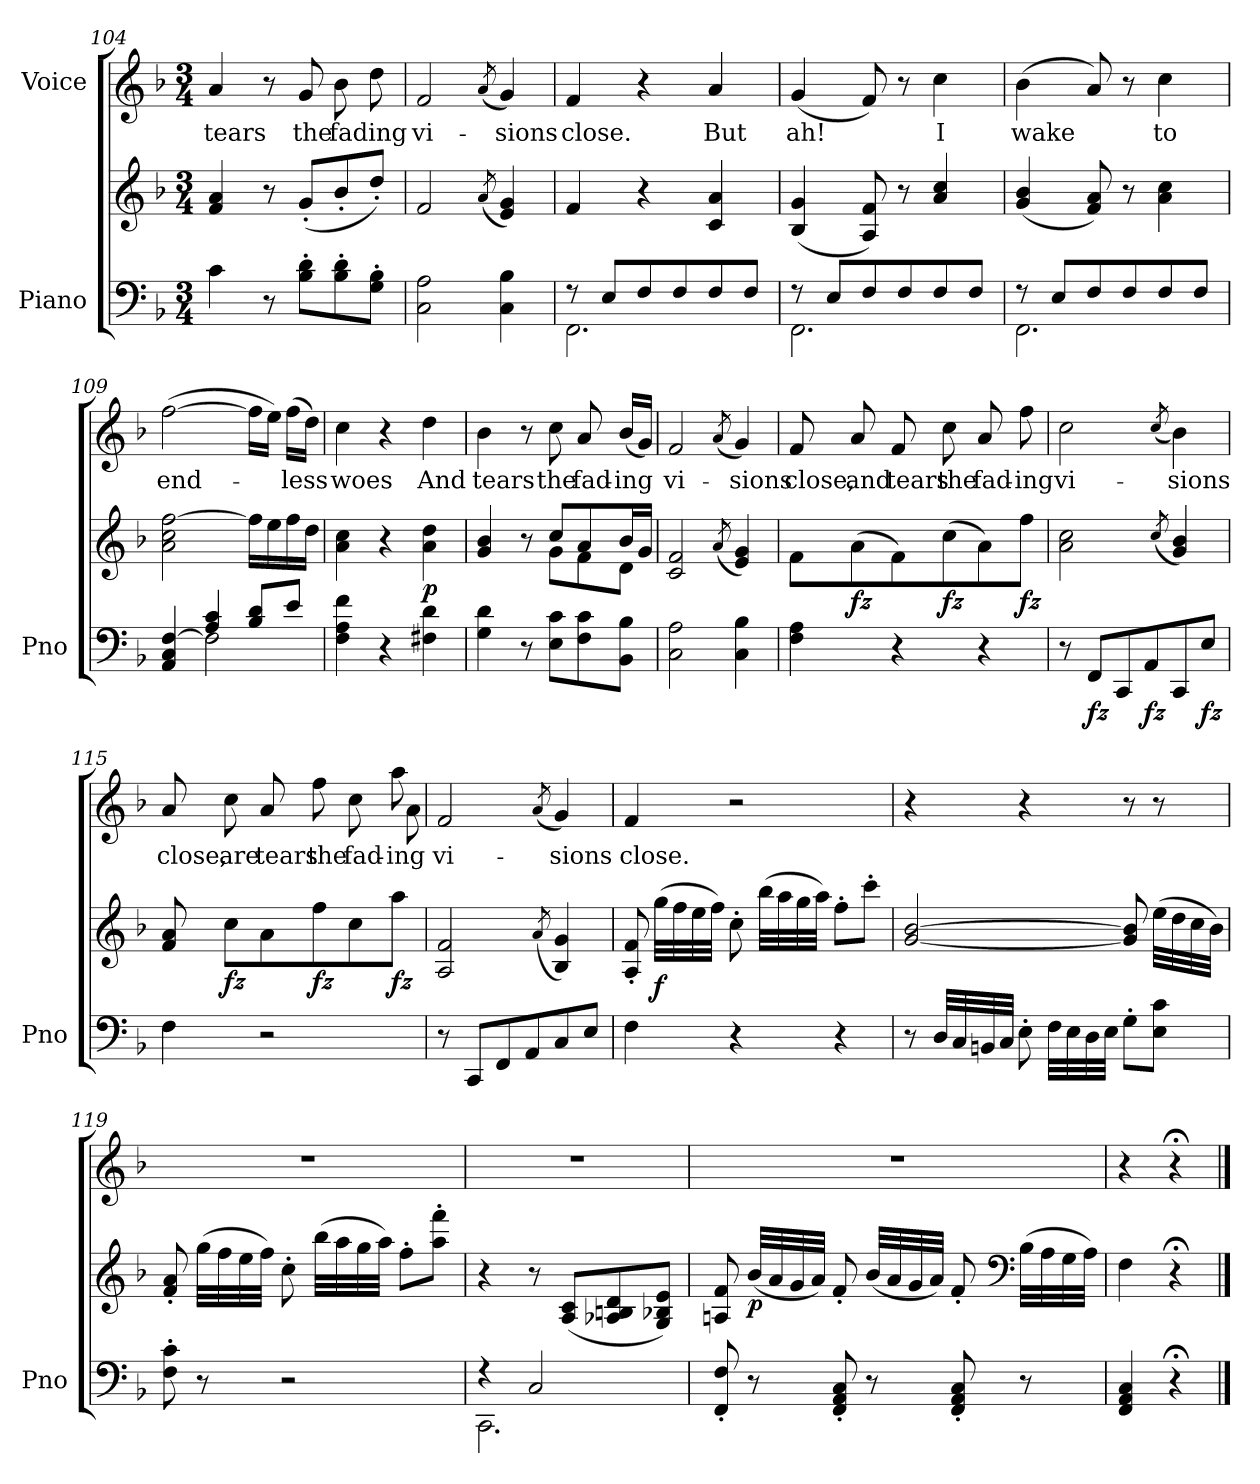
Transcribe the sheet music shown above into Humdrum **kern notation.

**kern	**kern	**dynam	**kern	**text
*part2	*part2	*part2	*part1	*part1
*staff3	*staff2	*staff2/3	*staff1	*staff1
*I"Piano	*	*	*I"Voice	*
*I'Pno	*	*	*	*
*clefF4	*clefG2	*	*clefG2	*
*k[b-]	*k[b-]	*	*k[b-]	*
*M3/4	*M3/4	*	*M3/4	*
=104	=104	=104	=104	=104
4c\	4f/ 4a/	.	4a/	tears
8r	8r	.	8r	.
8B-\' 8d\'L	(8g'/L	.	8g/	the
8B-\' 8d\'	8b-'/	.	8b-\	fading
8G\' 8B-\'J	8dd'/J)	.	8dd\	.
=105	=105	=105	=105	=105
2C\ 2A\	2f/	.	2f/	vi-
.	(8qa/	.	(8qa/	.
4C\ 4B-\	4e/ 4g/)	.	4g/)	-sions
=106	=106	=106	=106	=106
*^	*	*	*	*
8r	2.FF\	4f/	.	4f/	close.
8E/L	.	.	.	.	.
8F/	.	4r	.	4r	.
8F/	.	.	.	.	.
8F/	.	4c/ 4a/	.	4a/	But
8F/J	.	.	.	.	.
=107	=107	=107	=107	=107	=107
8r	2.FF\	(4B-/ 4g/	.	(4g/	ah!
8E/L	.	.	.	.	.
8F/	.	8A/ 8f/)	.	8f/)	.
8F/	.	8r	.	8r	.
8F/	.	4a/ 4cc/	.	4cc\	I
8F/J	.	.	.	.	.
=108	=108	=108	=108	=108	=108
8r	2.FF\	(4g/ 4b-/	.	(4b-\	wake
8E/L	.	.	.	.	.
8F/	.	8f/ 8a/)	.	8a/)	.
8F/	.	8r	.	8r	.
8F/	.	4a\ 4cc\	.	4cc\	to
8F/J	.	.	.	.	.
=109	=109	=109	=109	=109	=109
4AA/ 4C/ [<4F/	4ryy	2a\ 2cc\ [2ff\	.	([2ff\	end-
4A/ 4c/	2F\]	.	.	.	.
8B-/ 8d/L	.	16ff\LL]	.	16ff\LL]	.
.	.	16ee\	.	16ee\JJ)	.
8e/J	.	16ff\	.	(16ff\LL	less
.	.	16dd\JJ	.	16dd\JJ)	.
*v	*v	*	*	*	*
=110	=110	=110	=110	=110
4F\ 4A\ 4f\	4a\ 4cc\	.	4cc\	woes
4r	4r	.	4r	.
!	!	!LO:DY:b	!	!
4F#X\ 4d\	4a\ 4dd\	p	4dd\	And
=111	=111	=111	=111	=111
*	*^	*	*	*
4G\ 4d\	4g/ 4b-/	4.ryy	.	4b-\	tears
8r	8r	.	.	8r	.
8E\ 8c\L	8cc/L	8g\L	.	8cc\	the
8F\ 8c\	8a/	8f\	.	8a/	fad-
8BB-\ 8B-\J	16b-/L	8d\J	.	(16b-/LL	-ing
.	16g/JJ	.	.	16g/JJ)	.
*	*v	*v	*	*	*
=112	=112	=112	=112	=112
2C\ 2A\	2c/ 2f/	.	2f/	vi-
.	(8qa/	.	(8qa/	.
4C\ 4B-\	4e/ 4g/)	.	4g/)	-sions
=113	=113	=113	=113	=113
4F\ 4A\	8f\L	.	8f/	close,
!	!	!LO:DY:b	!	!
.	(8a\	fz	8a/	and
4r	8f\)	.	8f/	tears
!	!	!LO:DY:b	!	!
.	(8cc\	fz	8cc\	the
4r	8a\)	.	8a/	fad-
!	!	!LO:DY:b	!	!
.	8ff\J	fz	8ff\	-ing
=114	=114	=114	=114	=114
8r	2a\ 2cc\	.	2cc\	vi-
!	!	!LO:DY:b=2	!	!
8FF/L	.	fz	.	.
8CC/	.	.	.	.
!	!	!LO:DY:b=2	!	!
8AA/	.	fz	.	.
.	(8qcc/	.	(8qcc/	.
8CC/	4g/ 4b-/)	.	4b-\)	-sions
!	!	!LO:DY:b=2	!	!
8E/J	.	fz	.	.
=115	=115	=115	=115	=115
*	*	*	*^	*
4F\	8f/ 8a/	.	8a/	8ryy	close,
!	!	!LO:DY:b	!	!	!
*	*	*	*v	*v	*
.	8cc\L	fz	8cc\	are
2r	8a\	.	8a/	tears
!	!	!LO:DY:b	!	!
.	8ff\	fz	8ff\	the
.	8cc\	.	8cc\	fad-
*	*	*	*^	*
!	!	!LO:DY:b	!	!	!
.	8aa\J	fz	8aa\	8a\	-ing
*	*	*	*v	*v	*
=116	=116	=116	=116	=116
8r	2A/ 2f/	.	2f/	vi-
8CC/L	.	.	.	.
8FF/	.	.	.	.
8AA/	.	.	.	.
.	(8qa/	.	(8qa/	.
8C/	4B-/ 4g/)	.	4g/)	-sions
8E/J	.	.	.	.
=117	=117	=117	=117	=117
4F\	8A/' 8f/'	.	4f/	close.
!	!	!LO:DY:b	!	!
.	(32gg\LLL	f	.	.
.	32ff\	.	.	.
.	32ee\	.	.	.
.	32ff\JJJ)	.	.	.
4r	8cc'\	.	2r	.
.	(32bb-\LLL	.	.	.
.	32aa\	.	.	.
.	32gg\	.	.	.
.	32aa\JJJ)	.	.	.
4r	8ff'\L	.	.	.
.	8ccc'\J	.	.	.
=118	=118	=118	=118	=118
8r	[2g/ [2b-/	.	4r	.
32D/LLL	.	.	.	.
32C/	.	.	.	.
32BBn/	.	.	.	.
32C/JJJ	.	.	.	.
8E'\	.	.	4r	.
32F\LLL	.	.	.	.
32E\	.	.	.	.
32D\	.	.	.	.
32E\JJJ	.	.	.	.
8G'\L	8g/] 8b-/]	.	8r	.
8E\ 8c\J	(32ee\LLL	.	8r	.
.	32dd\	.	.	.
.	32cc\	.	.	.
.	32b-\JJJ)	.	.	.
=119	=119	=119	=119	=119
8F\' 8c\'	8f/' 8a/'	.	2.r	.
8r	(32gg\LLL	.	.	.
.	32ff\	.	.	.
.	32ee\	.	.	.
.	32ff\JJJ)	.	.	.
2r	8cc'\	.	.	.
.	(32bb-\LLL	.	.	.
.	32aa\	.	.	.
.	32gg\	.	.	.
.	32aa\JJJ)	.	.	.
.	8ff'\L	.	.	.
.	8aa\' 8fff\'J	.	.	.
=120	=120	=120	=120	=120
*^	*	*	*	*
4r	2.CC\	4r	.	2.r	.
2C/	.	8r	.	.	.
.	.	(8A/ 8c/L	.	.	.
.	.	8A-X/ 8Bn/ 8d/	.	.	.
.	.	8G/ 8B-X/ 8e/J)	.	.	.
*v	*v	*	*	*	*
=121	=121	=121	=121	=121
8FF/' 8F/'	8An/ 8f/	.	2.r	.
!	!	!LO:DY:b	!	!
8r	(32b-/LLL	p	.	.
.	32a/	.	.	.
.	32g/	.	.	.
.	32a/JJJ)	.	.	.
8FF/' 8AA/' 8C/'	8f'/	.	.	.
8r	(32b-/LLL	.	.	.
.	32a/	.	.	.
.	32g/	.	.	.
.	32a/JJJ)	.	.	.
8FF/' 8AA/' 8C/'	8f'/	.	.	.
*	*clefF4	*	*	*
8r	(32B-\LLL	.	.	.
.	32A\	.	.	.
.	32G\	.	.	.
.	32A\JJJ)	.	.	.
=122	=122	=122	=122	=122
4FF/ 4AA/ 4C/	4F\	.	4r	.
4r;<	4r;<	.	4r;<	.
==	==	==	==	==
*-	*-	*-	*-	*-
